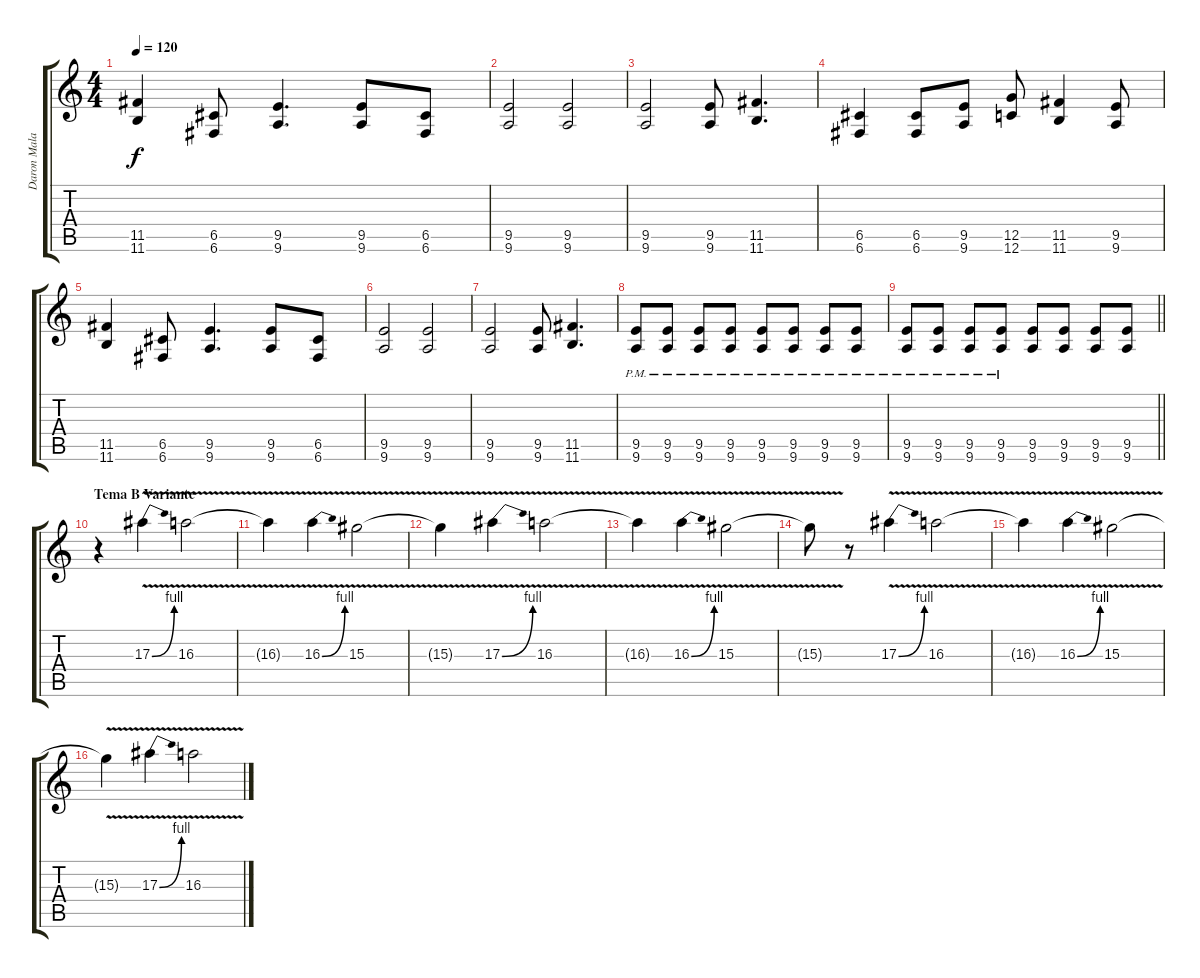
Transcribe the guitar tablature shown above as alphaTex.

\track ("Daron Malakian (Guitarra)" "Daron Mala") {instrument distortionguitar}
\staff {score tabs}
\tuning (D4 A3 F3 C3 G2 C2) {hide}
\ts (4 4)
\tempo 120
\clef g2
\ks c
(11.5 11.6).4{dy f} (6.5 6.6).8 (9.5 9.6).4{d} (9.5 9.6).8 (6.5 6.6).8 |
(9.5 9.6).2 (9.5 9.6).2 |
(9.5 9.6).2 (9.5 9.6).8 (11.5 11.6).4{d} |
(6.5 6.6).4 (6.5 6.6).8 (9.5 9.6).8 (12.5 12.6).8 (11.5 11.6).4 (9.5 9.6).8 |
(11.5 11.6).4 (6.5 6.6).8 (9.5 9.6).4{d} (9.5 9.6).8 (6.5 6.6).8 |
(9.5 9.6).2 (9.5 9.6).2 |
(9.5 9.6).2 (9.5 9.6).8 (11.5 11.6).4{d} |
(9.5{pm} 9.6{pm}).8 (9.5{pm} 9.6{pm}).8 (9.5{pm} 9.6{pm}).8 (9.5{pm} 9.6{pm}).8 (9.5{pm} 9.6{pm}).8 (9.5{pm} 9.6{pm}).8 (9.5{pm} 9.6{pm}).8 (9.5{pm} 9.6{pm}).8 |
\barLineRight lightlight
(9.5{pm} 9.6{pm}).8 (9.5{pm} 9.6{pm}).8 (9.5{pm} 9.6{pm}).8 (9.5{pm} 9.6{pm}).8 (9.5 9.6).8 (9.5 9.6).8 (9.5 9.6).8 (9.5 9.6).8 |
\section ("" "Tema B Variante")
r.4 17.3{be (bend 0 0 60 4) v}.4 16.3{v}.2 |
16.3{t}.4 16.3{be (bend 0 0 60 4) v}.4 15.3{v}.2 |
15.3{t}.4 17.3{be (bend 0 0 60 4) v}.4 16.3{v}.2 |
16.3{t}.4 16.3{be (bend 0 0 60 4) v}.4 15.3{v}.2 |
15.3{t}.8 r.8 17.3{be (bend 0 0 60 4) v}.4 16.3{v}.2 |
16.3{t}.4 16.3{be (bend 0 0 60 4) v}.4 15.3{v}.2 |
15.3{t}.4 17.3{be (bend 0 0 60 4) v}.4 16.3{v}.2
